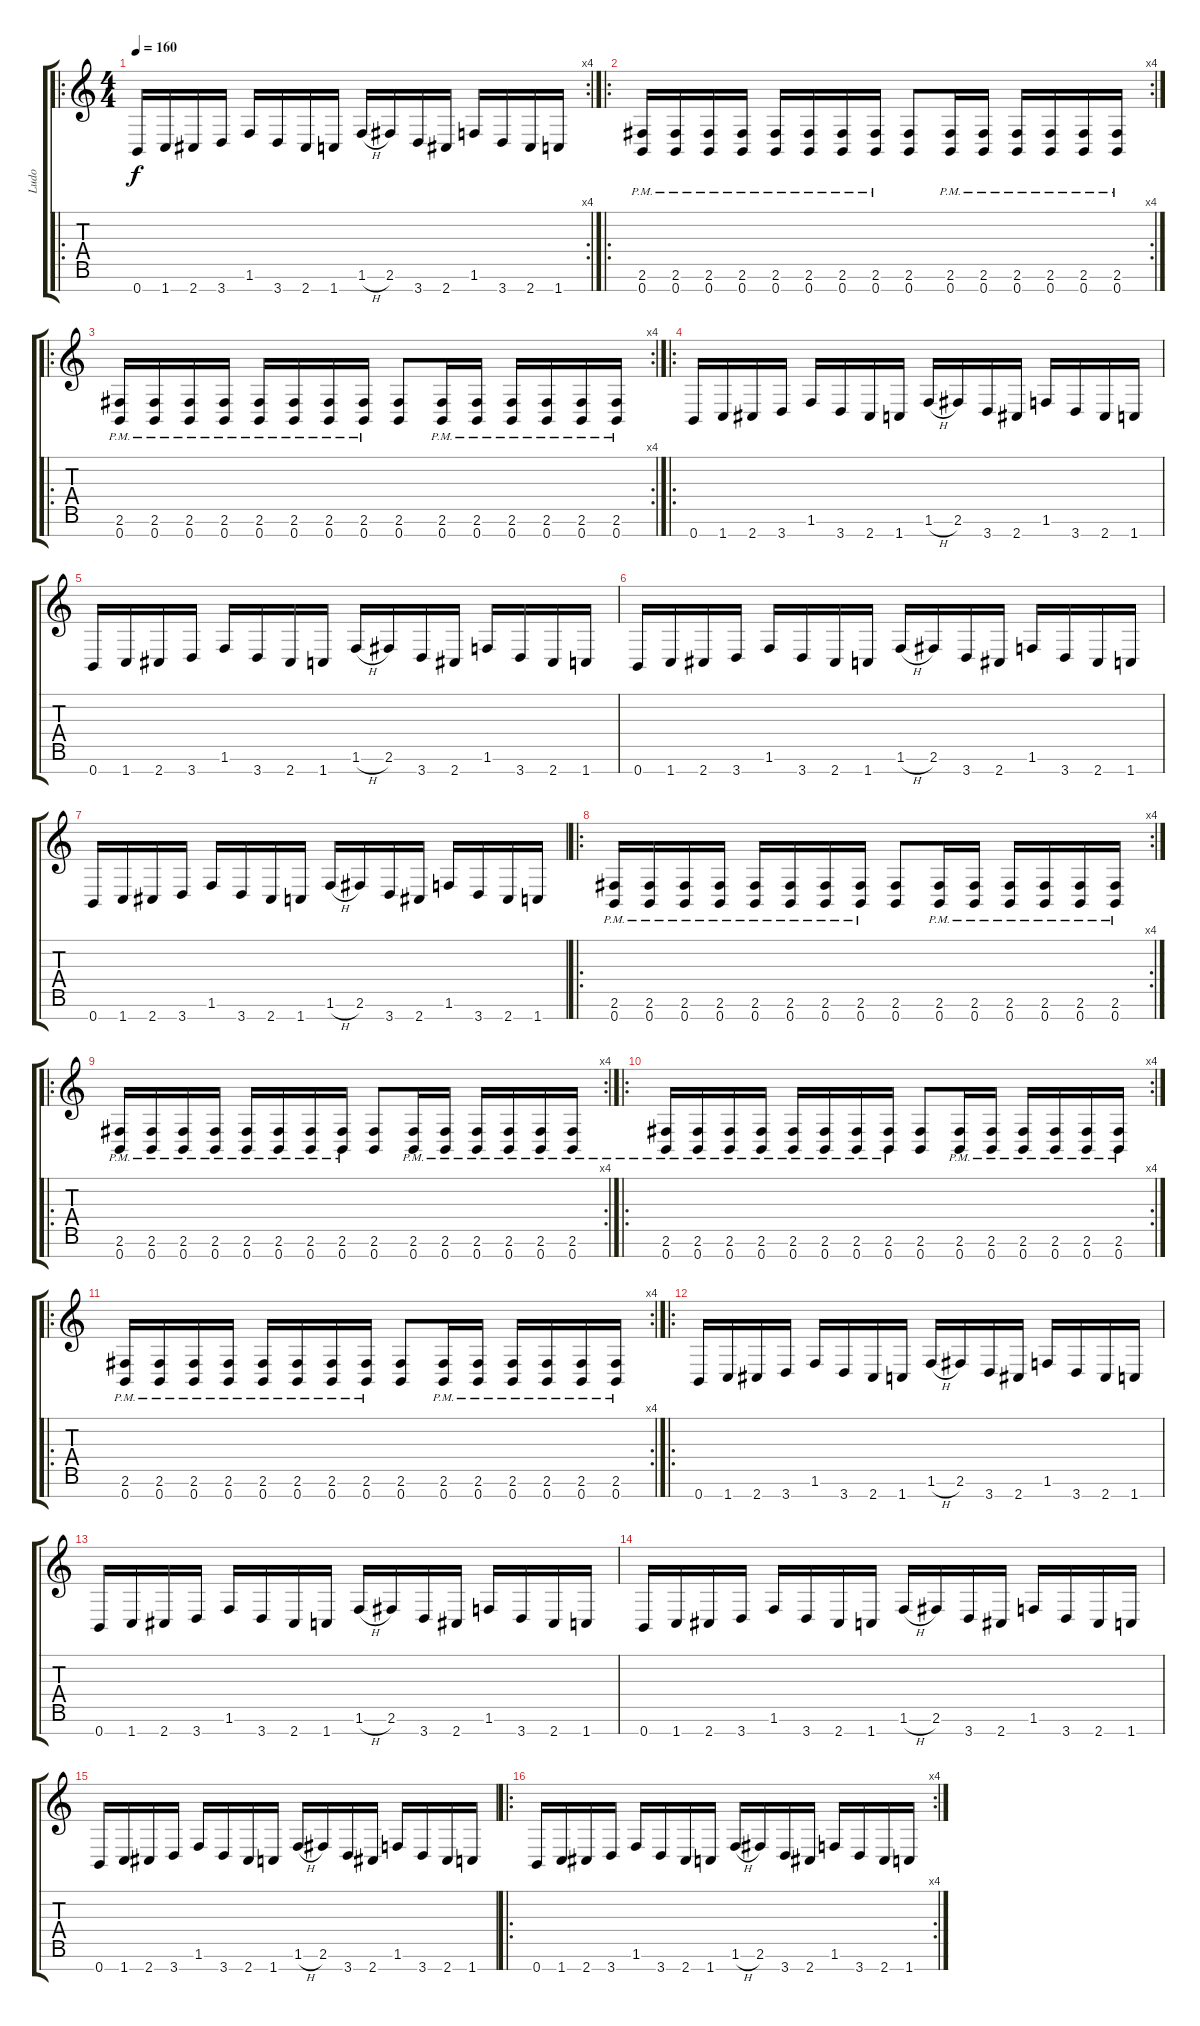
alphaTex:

\track ("Ludo" "Ludo") {instrument distortionguitar}
\staff {score tabs}
\tuning (E4 B3 G3 D3 A2 E2 B1) {hide}
\ro
\rc 4
\ts (4 4)
\tempo 160
\clef g2
\ks c
0.7.16{dy f instrument distortionguitar} 1.7.16 2.7.16 3.7.16 1.6.16 3.7.16 2.7.16 1.7.16 1.6{h}.16 2.6.16 3.7.16 2.7.16 1.6.16 3.7.16 2.7.16 1.7.16 |
\ro
\rc 4
(2.6{pm} 0.7{pm}).16 (2.6{pm} 0.7{pm}).16 (2.6{pm} 0.7{pm}).16 (2.6{pm} 0.7{pm}).16 (2.6{pm} 0.7{pm}).16 (2.6{pm} 0.7{pm}).16 (2.6 0.7{pm}).16 (2.6 0.7{pm}).16 (2.6 0.7).8 (2.6 0.7{pm}).16 (2.6 0.7{pm}).16 (2.6 0.7{pm}).16 (2.6 0.7{pm}).16 (2.6 0.7{pm}).16 (2.6 0.7{pm}).16 |
\ro
\rc 4
(2.6{pm} 0.7{pm}).16 (2.6{pm} 0.7{pm}).16 (2.6{pm} 0.7{pm}).16 (2.6{pm} 0.7{pm}).16 (2.6{pm} 0.7{pm}).16 (2.6{pm} 0.7{pm}).16 (2.6 0.7{pm}).16 (2.6 0.7{pm}).16 (2.6 0.7).8 (2.6 0.7{pm}).16 (2.6 0.7{pm}).16 (2.6 0.7{pm}).16 (2.6 0.7{pm}).16 (2.6 0.7{pm}).16 (2.6 0.7{pm}).16 |
\ro
0.7.16 1.7.16 2.7.16 3.7.16 1.6.16 3.7.16 2.7.16 1.7.16 1.6{h}.16 2.6.16 3.7.16 2.7.16 1.6.16 3.7.16 2.7.16 1.7.16 |
0.7.16 1.7.16 2.7.16 3.7.16 1.6.16 3.7.16 2.7.16 1.7.16 1.6{h}.16 2.6.16 3.7.16 2.7.16 1.6.16 3.7.16 2.7.16 1.7.16 |
0.7.16 1.7.16 2.7.16 3.7.16 1.6.16 3.7.16 2.7.16 1.7.16 1.6{h}.16 2.6.16 3.7.16 2.7.16 1.6.16 3.7.16 2.7.16 1.7.16 |
0.7.16 1.7.16 2.7.16 3.7.16 1.6.16 3.7.16 2.7.16 1.7.16 1.6{h}.16 2.6.16 3.7.16 2.7.16 1.6.16 3.7.16 2.7.16 1.7.16 |
\ro
\rc 4
(2.6{pm} 0.7{pm}).16 (2.6{pm} 0.7{pm}).16 (2.6{pm} 0.7{pm}).16 (2.6{pm} 0.7{pm}).16 (2.6{pm} 0.7{pm}).16 (2.6{pm} 0.7{pm}).16 (2.6 0.7{pm}).16 (2.6 0.7{pm}).16 (2.6 0.7).8 (2.6 0.7{pm}).16 (2.6 0.7{pm}).16 (2.6 0.7{pm}).16 (2.6 0.7{pm}).16 (2.6 0.7{pm}).16 (2.6 0.7{pm}).16 |
\ro
\rc 4
(2.6{pm} 0.7{pm}).16 (2.6{pm} 0.7{pm}).16 (2.6{pm} 0.7{pm}).16 (2.6{pm} 0.7{pm}).16 (2.6{pm} 0.7{pm}).16 (2.6{pm} 0.7{pm}).16 (2.6 0.7{pm}).16 (2.6 0.7{pm}).16 (2.6 0.7).8 (2.6 0.7{pm}).16 (2.6 0.7{pm}).16 (2.6 0.7{pm}).16 (2.6 0.7{pm}).16 (2.6 0.7{pm}).16 (2.6 0.7{pm}).16 |
\ro
\rc 4
(2.6{pm} 0.7{pm}).16 (2.6{pm} 0.7{pm}).16 (2.6{pm} 0.7{pm}).16 (2.6{pm} 0.7{pm}).16 (2.6{pm} 0.7{pm}).16 (2.6{pm} 0.7{pm}).16 (2.6{pm} 0.7{pm}).16 (2.6{pm} 0.7{pm}).16 (2.6 0.7).8 (2.6{pm} 0.7{pm}).16 (2.6{pm} 0.7{pm}).16 (2.6{pm} 0.7{pm}).16 (2.6{pm} 0.7{pm}).16 (2.6{pm} 0.7{pm}).16 (2.6{pm} 0.7{pm}).16 |
\ro
\rc 4
(2.6{pm} 0.7{pm}).16 (2.6{pm} 0.7{pm}).16 (2.6{pm} 0.7{pm}).16 (2.6{pm} 0.7{pm}).16 (2.6{pm} 0.7{pm}).16 (2.6{pm} 0.7{pm}).16 (2.6 0.7{pm}).16 (2.6 0.7{pm}).16 (2.6 0.7).8 (2.6 0.7{pm}).16 (2.6 0.7{pm}).16 (2.6 0.7{pm}).16 (2.6 0.7{pm}).16 (2.6 0.7{pm}).16 (2.6 0.7{pm}).16 |
\ro
0.7.16 1.7.16 2.7.16 3.7.16 1.6.16 3.7.16 2.7.16 1.7.16 1.6{h}.16 2.6.16 3.7.16 2.7.16 1.6.16 3.7.16 2.7.16 1.7.16 |
0.7.16 1.7.16 2.7.16 3.7.16 1.6.16 3.7.16 2.7.16 1.7.16 1.6{h}.16 2.6.16 3.7.16 2.7.16 1.6.16 3.7.16 2.7.16 1.7.16 |
0.7.16 1.7.16 2.7.16 3.7.16 1.6.16 3.7.16 2.7.16 1.7.16 1.6{h}.16 2.6.16 3.7.16 2.7.16 1.6.16 3.7.16 2.7.16 1.7.16 |
0.7.16 1.7.16 2.7.16 3.7.16 1.6.16 3.7.16 2.7.16 1.7.16 1.6{h}.16 2.6.16 3.7.16 2.7.16 1.6.16 3.7.16 2.7.16 1.7.16 |
\ro
\rc 4
0.7.16 1.7.16 2.7.16 3.7.16 1.6.16 3.7.16 2.7.16 1.7.16 1.6{h}.16 2.6.16 3.7.16 2.7.16 1.6.16 3.7.16 2.7.16 1.7.16
